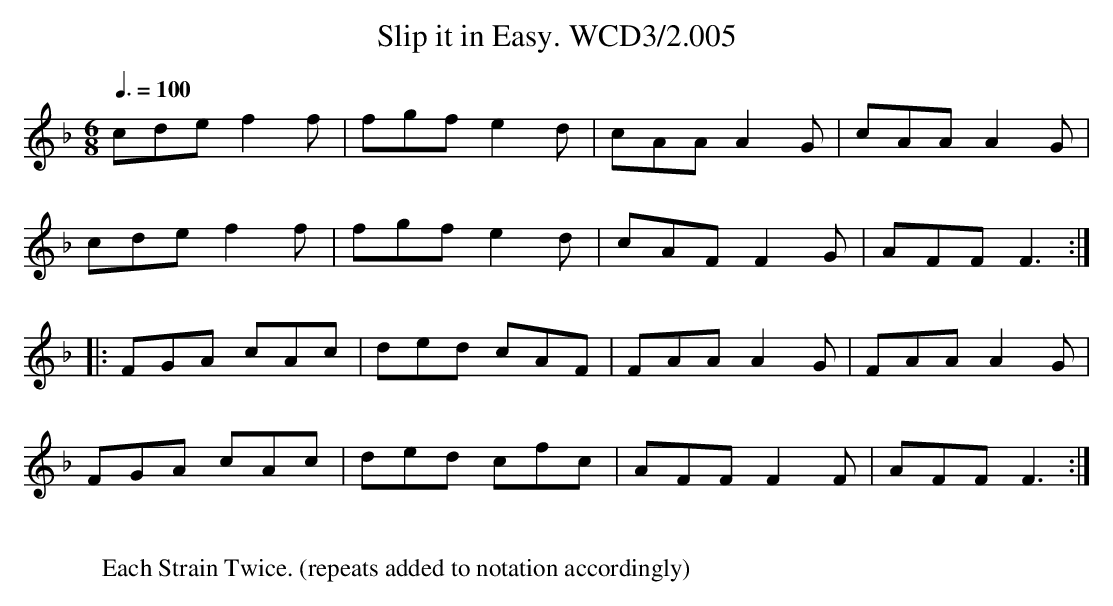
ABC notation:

X:1
T:Slip it in Easy. WCD3/2.005
M:6/8
L:1/8
Q:3/8=100
K:F
cde f2f|fgf e2d|cAA A2G|cAA A2G|
cde f2f|fgf e2d|cAF F2G|AFF F3:|
|:FGA cAc|ded cAF|FAA A2G|FAA A2G|
FGA cAc|ded cfc|AFF F2F|AFF F3:|
W:
W:Each Strain Twice. (repeats added to notation accordingly)
